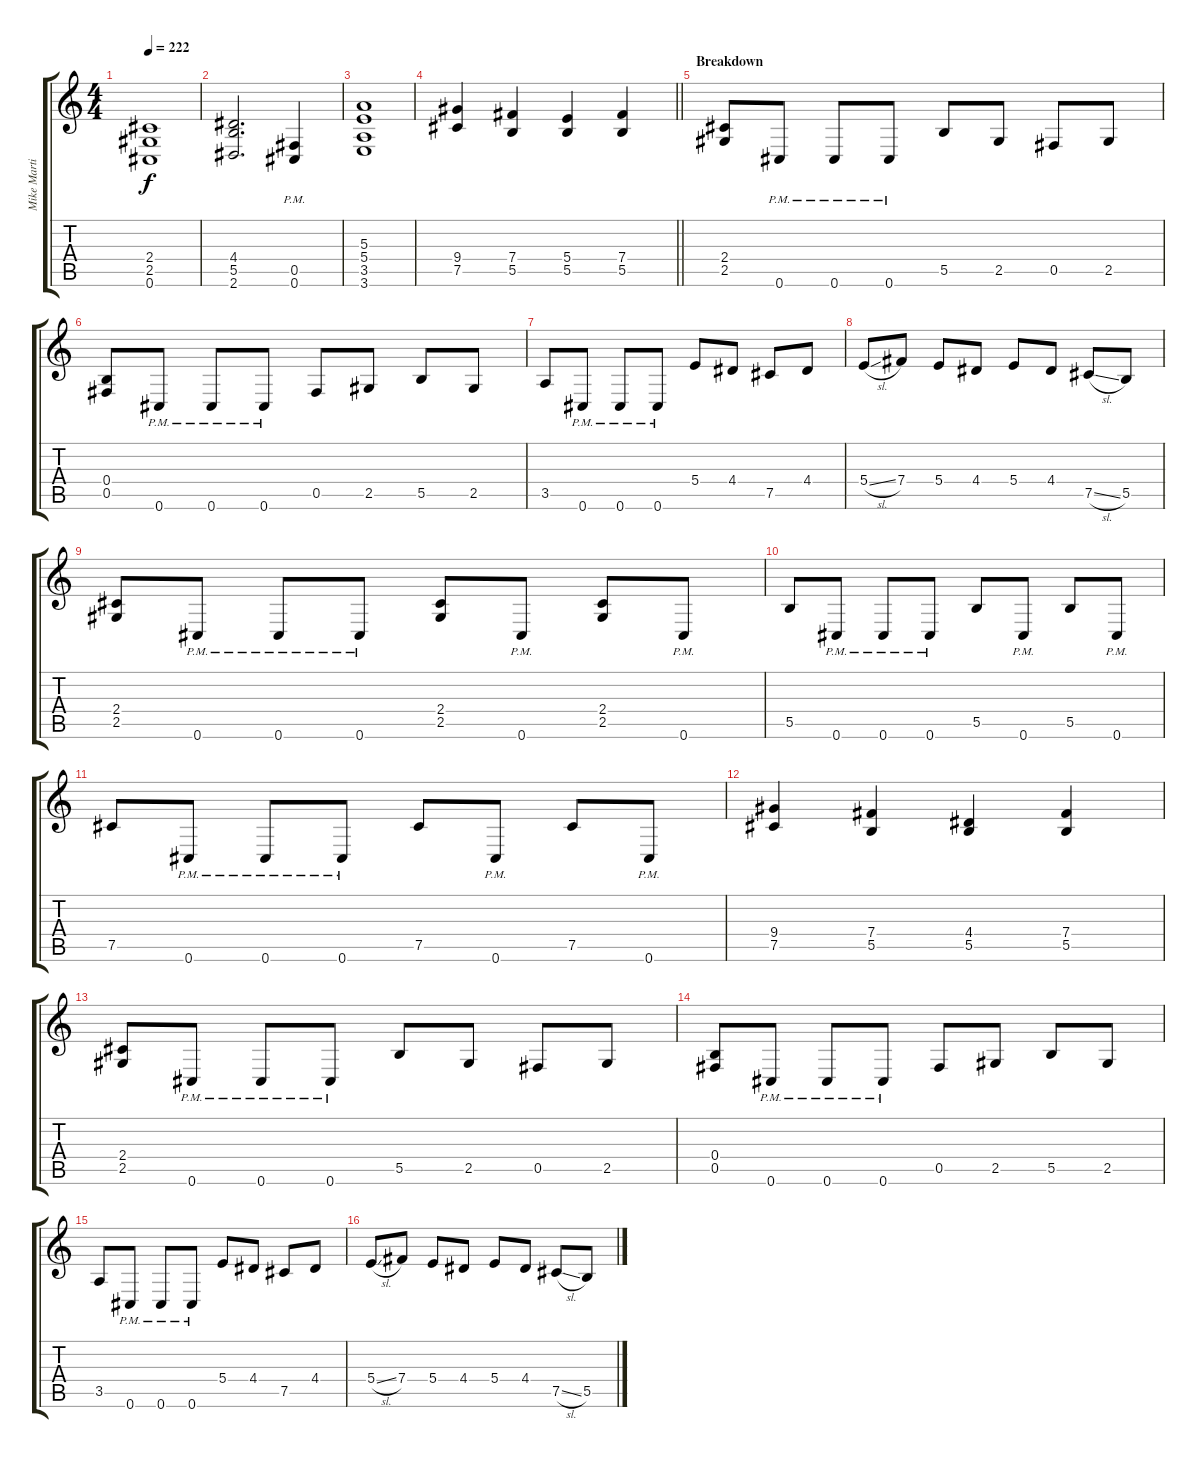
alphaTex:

\track ("Mike Martin " "Mike Marti") {instrument distortionguitar}
\staff {score tabs}
\tuning (Db4 Ab3 E3 B2 Gb2 Db2) {hide}
\ts (4 4)
\tempo 222
\clef g2
\ks c
(2.4 2.5 0.6).1{dy f} |
(4.4 5.5 2.6).2{d} (0.5{pm} 0.6{pm}).4 |
(5.3 5.4 3.5 3.6).1 |
\barLineRight lightlight
(9.4 7.5).4 (7.4 5.5).4 (5.4 5.5).4 (7.4 5.5).4 |
\section ("" "Breakdown")
(2.4 2.5).8 0.6{pm}.8 0.6{pm}.8 0.6{pm}.8 5.5.8 2.5.8 0.5.8 2.5.8 |
(0.4 0.5).8 0.6{pm}.8 0.6{pm}.8 0.6{pm}.8 0.5.8 2.5.8 5.5.8 2.5.8 |
3.5.8 0.6{pm}.8 0.6{pm}.8 0.6{pm}.8 5.4.8 4.4.8 7.5.8 4.4.8 |
5.4{sl}.8 7.4.8 5.4.8 4.4.8 5.4.8 4.4.8 7.5{sl}.8 5.5.8 |
(2.4 2.5).8 0.6{pm}.8 0.6{pm}.8 0.6{pm}.8 (2.4 2.5).8 0.6{pm}.8 (2.4 2.5).8 0.6{pm}.8 |
5.5.8 0.6{pm}.8 0.6{pm}.8 0.6{pm}.8 5.5.8 0.6{pm}.8 5.5.8 0.6{pm}.8 |
7.5.8 0.6{pm}.8 0.6{pm}.8 0.6{pm}.8 7.5.8 0.6{pm}.8 7.5.8 0.6{pm}.8 |
(9.4 7.5).4 (7.4 5.5).4 (4.4 5.5).4 (7.4 5.5).4 |
(2.4 2.5).8 0.6{pm}.8 0.6{pm}.8 0.6{pm}.8 5.5.8 2.5.8 0.5.8 2.5.8 |
(0.4 0.5).8 0.6{pm}.8 0.6{pm}.8 0.6{pm}.8 0.5.8 2.5.8 5.5.8 2.5.8 |
3.5.8 0.6{pm}.8 0.6{pm}.8 0.6{pm}.8 5.4.8 4.4.8 7.5.8 4.4.8 |
5.4{sl}.8 7.4.8 5.4.8 4.4.8 5.4.8 4.4.8 7.5{sl}.8 5.5.8
